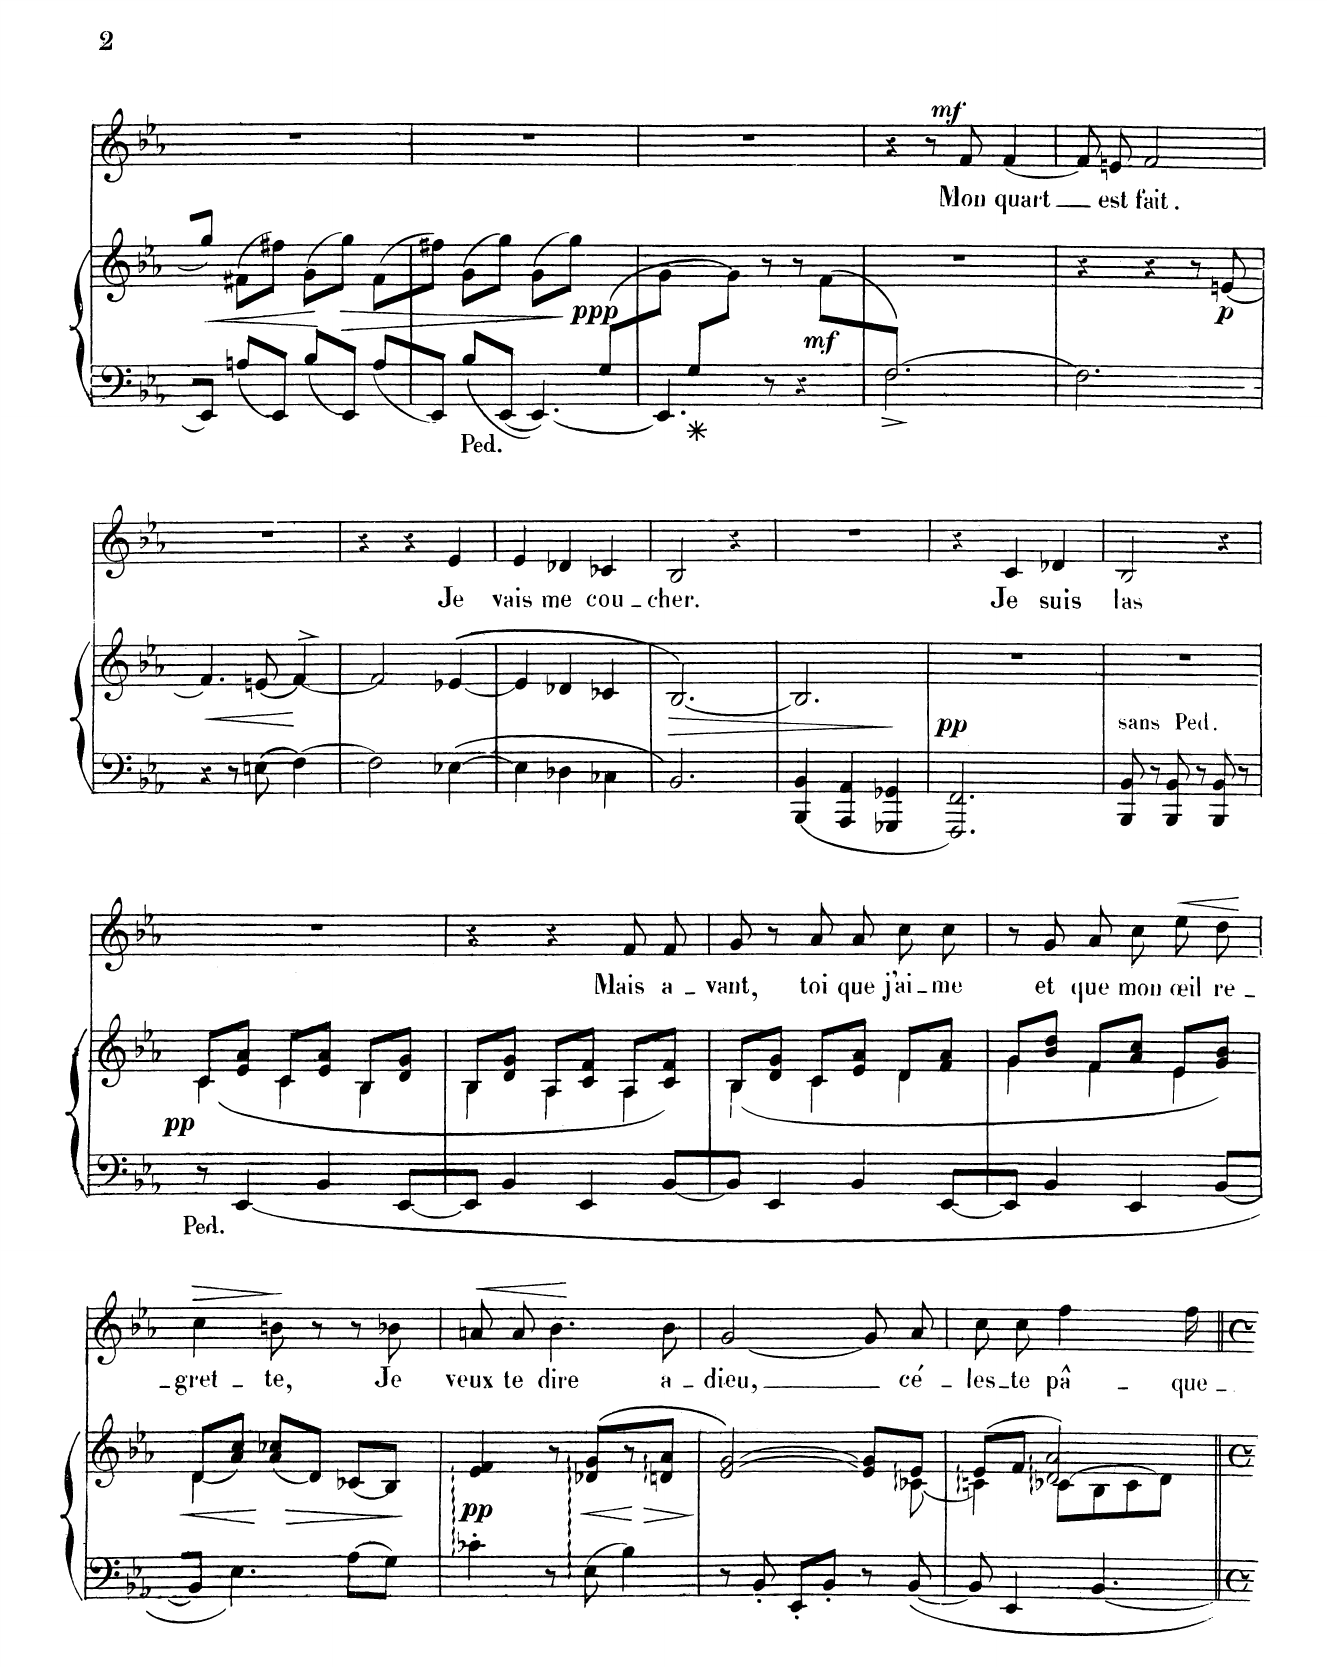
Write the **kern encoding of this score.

**kern	**kern	**dynam	**kern	**text	**dynam
*part2	*part2	*part2	*part1	*part1	*part1
*staff3	*staff2	*staff2/3	*staff1	*staff1	*staff1
*I"Piano	*	*	*I"Chant Voice	*	*
*I'Pno	*	*	*	*	*
*clefF4	*clefG2	*	*clefG2	*	*
*k[b-e-a-]	*k[b-e-a-]	*	*k[b-e-a-]	*	*
*M3/4	*M3/4	*	*M3/4	*	*
=14	=14	=14	=14	=14	=14
!	!	!LO:HP:b	!	!	!
8EE-/	8gg/	<	2.r	.	.
8An/L	(8f#X\L	.	.	.	.
8EE-/J	8ff#X\J)	.	.	.	.
8B-/L	(8g\L	.	.	.	.
!	!	!LO:HP:n=1:b	!	!	!
8EE-/J	8gg\J)	[ >	.	.	.
8A/L	(8f#\L	.	.	.	.
=15	=15	=15	=15	=15	=15
*^	*	*	*	*	*
8ryy	8EE-/J	8ff#X\J)	.	2.r	.	.
.	8B-/L	(8g\L	.	.	.	.
.	[8EE-/J	8gg\J)	.	.	.	.
.	4.EE-/_	(8g\L	.	.	.	.
.	.	8gg\J)	]	.	.	.
!	!	!	!LO:DY:b	!	!	!
(8G/L	.	8ryy	ppp	.	.	.
=16	=16	=16	=16	=16	=16	=16
8ryy	4.EE-/]	8g\J	.	2.r	.	.
8G/L	.	8ryy	.	.	.	.
2ryy	.	8g\J)	.	.	.	.
.	8r	8r	.	.	.	.
.	4r	8r	.	.	.	.
!	!	!	!LO:DY:b	!	!	!
.	.	(8f\L	mf	.	.	.
=17	=17	=17	=17	=17	=17	=17
!LO:N:head=open	!	!	!	!	!	!
*	*	*^	*	*	*	*
8F/J)	[2.F^<\	8ryy	2.r	.	4r	.	.
2ryy	.	8ryy	.	.	.	.	.
!	!	!	!	!	!	!	!LO:DY:a
.	.	2ryy	.	.	8r	.	mf
.	.	.	.	.	8f/	Mon	.
.	.	.	.	.	[4f/	quart	.
8ryy	.	.	.	.	.	.	.
*v	*v	*	*	*	*	*	*
*	*v	*v	*	*	*	*
=18	=18	=18	=18	=18	=18
2.F\]	4r	.	8f/L]	.	.
.	.	.	8en/J	est	.
.	4r	.	2f/	fait.	.
.	8r	.	.	.	.
!	!	!LO:DY:b	!	!	!
.	(8en/	p	.	.	.
=19	=19	=19	=19	=19	=19
!	!	!LO:HP:b	!	!	!
4r	4.f/)	<	2.r	.	.
8r	.	.	.	.	.
8En\	(8en/	.	.	.	.
[4F\	[4f^>/)	[	.	.	.
=20	=20	=20	=20	=20	=20
2F\]	2f/]	.	4r	.	.
.	.	.	4r	.	.
[4E-X\	([4e-X/	.	4e-/	Je	.
=21	=21	=21	=21	=21	=21
4E-\]	4e-/]	.	4e-/	vais	.
4D-X\	4d-X/	.	4d-X/	me	.
4C-X\	4c-X/	.	4c-X/	cou-	.
=22	=22	=22	=22	=22	=22
!	!	!LO:HP:b	!	!	!
2.BB-/	[2.B-/)	>	2B-/	-cher.	.
.	.	.	4r	.	.
=23	=23	=23	=23	=23	=23
4BBB-/ 4BB-/	2.B-/]	.	2.r	.	.
4AAA-/ 4AA-/	.	.	.	.	.
4GGG-X/ 4GG-X/	.	.	.	.	.
.	.	]	.	.	.
=24	=24	=24	=24	=24	=24
!	!	!LO:DY:b=2	!	!	!
2.FFF/ 2.FF/	2.r	pp	4r	.	.
.	.	.	4c/	Je	.
.	.	.	4d-X/	suis	.
=25	=25	=25	=25	=25	=25
!LO:TX:a:t=sans Ped.	!	!	!	!	!
8BBB-/ 8BB-/	2.r	.	2B-/	las	.
8r	.	.	.	.	.
8BBB-/ 8BB-/	.	.	.	.	.
8r	.	.	.	.	.
8BBB-/ 8BB-/	.	.	4r	.	.
8r	.	.	.	.	.
=26	=26	=26	=26	=26	=26
*	*^	*	*	*	*
!	!	!	!LO:DY:b	!	!	!
8r	(<8c/L	4c\	pp	2.r	.	.
4EE-/	8e-/ 8a-/J	.	.	.	.	.
.	8c/L	4c\	.	.	.	.
4BB-/	8e-/ 8a-/J	.	.	.	.	.
.	8B-/L	4B-\	.	.	.	.
[8EE-/L	8d/ 8g/J	.	.	.	.	.
=27	=27	=27	=27	=27	=27	=27
8EE-/J]	8B-/L	4B-\	.	4r	.	.
4BB-/	8d/ 8g/J	.	.	.	.	.
.	8A-/L	4A-\	.	4r	.	.
4EE-/	8c/ 8f/J	.	.	.	.	.
.	8A-/L	4A-\	.	8f/L	Mais	.
[8BB-/L	8c/ 8f/J)	.	.	8f/J	a-	.
=28	=28	=28	=28	=28	=28	=28
8BB-/J]	(<8B-/L	4B-\	.	8g/	-vant,	.
4EE-/	8d/ 8g/J	.	.	8r	.	.
.	8c/L	4c\	.	8a-/L	toi	.
4BB-/	8e-/ 8a-/J	.	.	8a-/J	que	.
.	8d/L	4d\	.	8cc\L	j'ai-	.
[8EE-/L	8f/ 8a-/J	.	.	8cc\J	-me	.
=29	=29	=29	=29	=29	=29	=29
8EE-/J]	8g/L	4g\	.	8r	.	.
4BB-/	8b-/ 8dd/J	.	.	8g/	et	.
.	8f/L	4f\	.	8a-\L	que	.
4EE-/	8a-/ 8cc/J	.	.	8cc\J	mon	.
!	!	!	!	!	!	!LO:HP:b
.	8e-/L	4e-\	.	8ee-\L	œil	<
[8BB-/	8g/ 8b-/J)	.	.	8dd\J	re-	.
*	*v	*v	*	*	*	*
.	.	.	.	.	[
=30	=30	=30	=30	=30	=30
!	!	!LO:HP:b	!	!	!LO:HP:b
*	*^	*	*	*	*
8BB-/]	(<8d/L	4d\	<	4cc\	-- gret-	>
4.E-\	8a-/ 8cc/J)	.	.	.	.	.
!	!	!	!LO:HP:n=1:b	!	!	!
.	(<8a-/ 8cc-X/L	2ryy	[ >	8bn\	-te,	]
.	8d/J)	.	.	8r	.	.
8A-\L	(<8c-X/L	.	.	8r	.	.
8G\J	8B-/J)	.	]	8b-X\	Je	.
*	*v	*v	*	*	*	*
=31	=31	=31	=31	=31	=31
!	!	!LO:DY:b	!	!	!LO:HP:b
4c-X'\	4e-/ 4f/	pp	8an/L	veux	<
.	.	.	8a/J	te	.
8r	8r	.	4.b-\	dire	[
!	!	!LO:HP:b	!	!	!
8E-\	(>8d-X/ 8g/L	<	.	.	.
4B-\	8r	[	.	.	.
!	!	!LO:HP:b	!	!	!
.	8dn/ 8a-/J	>	8b-\	a-	.
.	.	]	.	.	.
=32	=32	=32	=32	=32	=32
*	*^	*	*	*	*
8r	[2e-/ [2g/)	8ryy	.	[2g/	-dieu,	.
*	*v	*v	*	*	*	*
8BB-'/	.	.	.	.	.
8EE-'/L	.	.	.	.	.
8BB-'/J	.	.	.	.	.
8r	8e-/] 8g/]L	.	8g/L]	.	.
*	*^	*	*	*	*
[8BB-/	8e-/J	(8c-X\	.	8a-/J	cé-	.
=33	=33	=33	=33	=33	=33	=33
8BB-/]	(8e-/L	4cn\)	.	8cc\L	-les-	.
4EE-/	8f/J	.	.	8cc\J	-te	.
.	2d/ 2a-/)	(>8c-X\L	.	4..ff\	pâ-	.
[4.BB-/	.	8B-\	.	.	.	.
.	.	8c-\	.	.	.	.
.	.	8d\J)	.	.	.	.
.	.	.	.	16ff\	-que-	.
*	*v	*v	*	*	*	*
=||	=||	=||	=||	=||	=||
*-	*-	*-	*-	*-	*-
